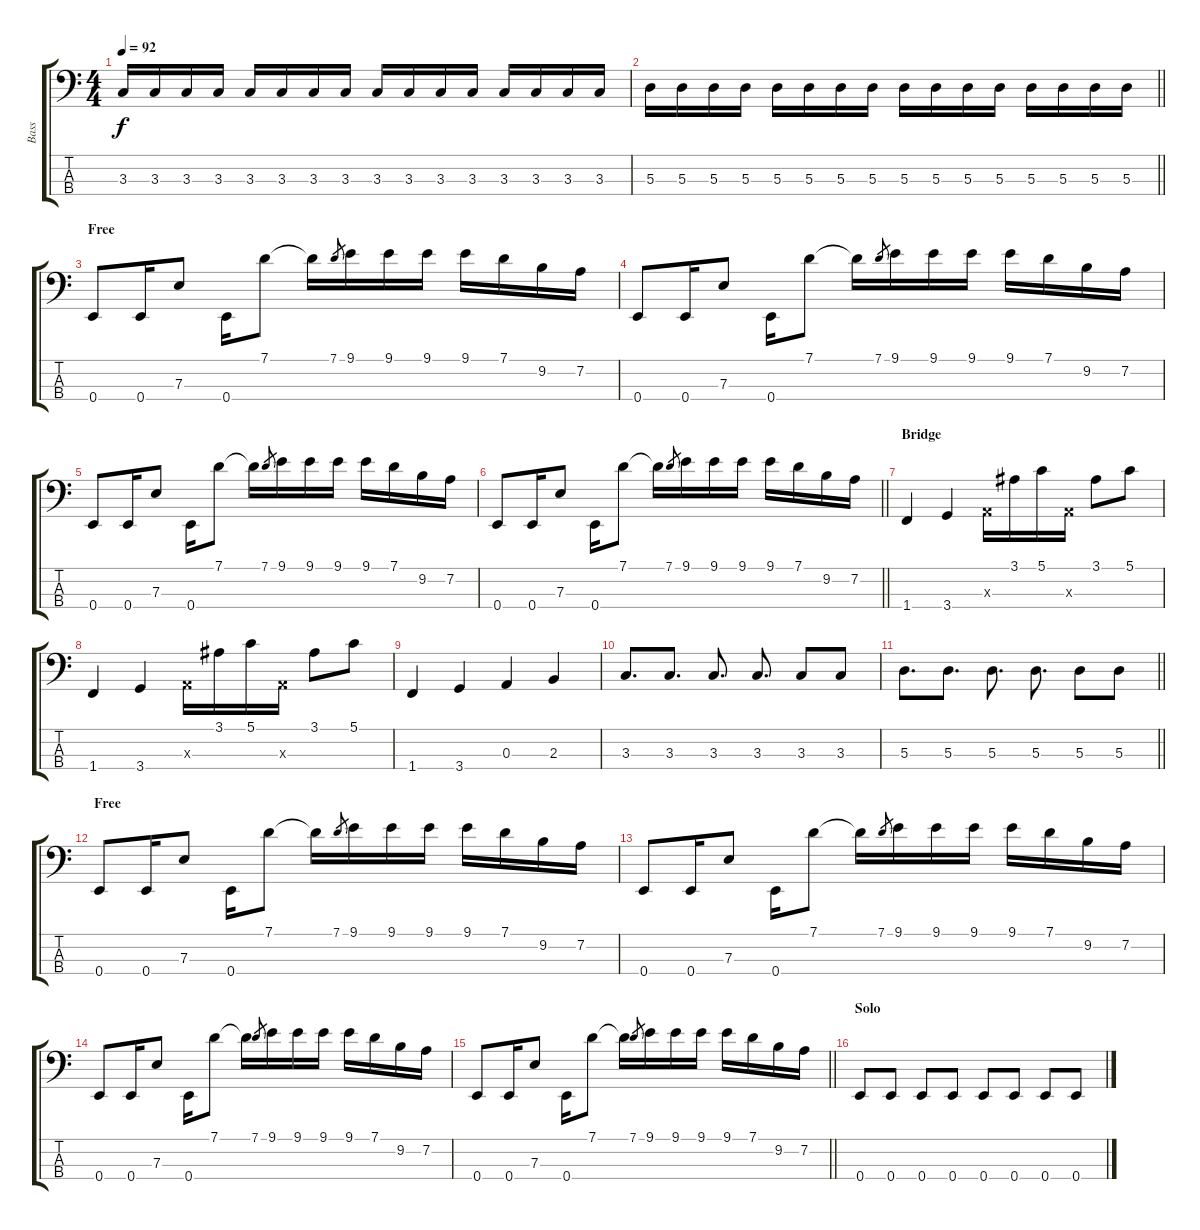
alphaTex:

\track ("Bass" "Bass") {instrument electricbassfinger}
\staff {score tabs}
\tuning (G2 D2 A1 E1) {hide}
\ts (4 4)
\tempo 92
\clef f4
\ks c
3.3.16{dy f} 3.3.16 3.3.16 3.3.16 3.3.16 3.3.16 3.3.16 3.3.16 3.3.16 3.3.16 3.3.16 3.3.16 3.3.16 3.3.16 3.3.16 3.3.16 |
\barLineRight lightlight
5.3.16 5.3.16 5.3.16 5.3.16 5.3.16 5.3.16 5.3.16 5.3.16 5.3.16 5.3.16 5.3.16 5.3.16 5.3.16 5.3.16 5.3.16 5.3.16 |
\section ("" "Free")
0.4.8 0.4.16 7.3.8 0.4.16 7.1.8 7.1{t}.16 7.1.8{gr} 9.1.16 9.1.16 9.1.16 9.1.16 7.1.16 9.2.16 7.2.16 |
0.4.8 0.4.16 7.3.8 0.4.16 7.1.8 7.1{t}.16 7.1.8{gr} 9.1.16 9.1.16 9.1.16 9.1.16 7.1.16 9.2.16 7.2.16 |
0.4.8 0.4.16 7.3.8 0.4.16 7.1.8 7.1{t}.16 7.1.8{gr} 9.1.16 9.1.16 9.1.16 9.1.16 7.1.16 9.2.16 7.2.16 |
\barLineRight lightlight
0.4.8 0.4.16 7.3.8 0.4.16 7.1.8 7.1{t}.16 7.1.8{gr} 9.1.16 9.1.16 9.1.16 9.1.16 7.1.16 9.2.16 7.2.16 |
\section ("" "Bridge")
1.4.4 3.4.4 0.3{x}.16 3.1.16 5.1.16 0.3{x}.16 3.1.8 5.1.8 |
1.4.4 3.4.4 0.3{x}.16 3.1.16 5.1.16 0.3{x}.16 3.1.8 5.1.8 |
1.4.4 3.4.4 0.3.4 2.3.4 |
3.3.8{d} 3.3.8{d} 3.3.8{d} 3.3.8{d} 3.3.8 3.3.8 |
\barLineRight lightlight
5.3.8{d} 5.3.8{d} 5.3.8{d} 5.3.8{d} 5.3.8 5.3.8 |
\section ("" "Free")
0.4.8 0.4.16 7.3.8 0.4.16 7.1.8 7.1{t}.16 7.1.8{gr} 9.1.16 9.1.16 9.1.16 9.1.16 7.1.16 9.2.16 7.2.16 |
0.4.8 0.4.16 7.3.8 0.4.16 7.1.8 7.1{t}.16 7.1.8{gr} 9.1.16 9.1.16 9.1.16 9.1.16 7.1.16 9.2.16 7.2.16 |
0.4.8 0.4.16 7.3.8 0.4.16 7.1.8 7.1{t}.16 7.1.8{gr} 9.1.16 9.1.16 9.1.16 9.1.16 7.1.16 9.2.16 7.2.16 |
\barLineRight lightlight
0.4.8 0.4.16 7.3.8 0.4.16 7.1.8 7.1{t}.16 7.1.8{gr} 9.1.16 9.1.16 9.1.16 9.1.16 7.1.16 9.2.16 7.2.16 |
\section ("" "Solo")
0.4.8 0.4.8 0.4.8 0.4.8 0.4.8 0.4.8 0.4.8 0.4.8
